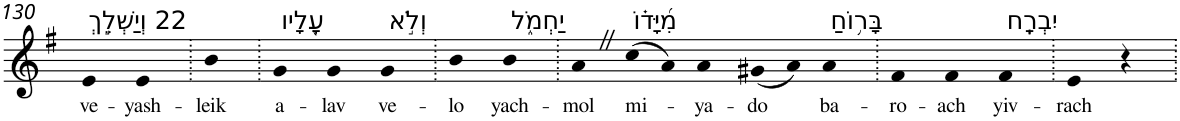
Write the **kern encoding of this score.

**kern	**text
*part1	*part1
*staff1	*staff1
*I"Piano	*
*I'Pno	*
!!LO:PB:g=z
*clefG2	*
*k[f#]	*
*G:	*
=130	=130
!LO:TX:a:t=22 וְיַשְׁלֵ֣ךְ	!
!	!LO:LY:b
4e	ve-
!	!LO:LY:b
4e	-yash-
=131.	=131.
!	!LO:LY:b
4b	-leik
=132.	=132.
!LO:TX:a:t=עָ֭לָיו	!
!	!LO:LY:b
4g	a-
!	!LO:LY:b
4g	-lav
!LO:TX:a:t=וְלֹ֣א	!
!	!LO:LY:b
4g	ve-
=133.	=133.
!	!LO:LY:b
4b	-lo
!LO:TX:a:t=יַחְמֹ֑ל	!
!	!LO:LY:b
4b	yach-
=134.	=134.
!	!LO:LY:b
4aZ	-mol
!LO:TX:a:t=מִ֝יָּד֗וֹ	!
!	!LO:LY:b
(8cc	mi-
8a)	.
!	!LO:LY:b
4a	-ya-
!	!LO:LY:b
(8g#X	-do
8a)	.
!LO:TX:a:t=בָּר֥וֹחַ	!
!	!LO:LY:b
4a	ba-
=135.	=135.
!	!LO:LY:b
4f#	-ro-
!	!LO:LY:b
4f#	-ach
!LO:TX:a:t=יִבְרָֽח	!
!	!LO:LY:b
4f#	yiv-
=136.	=136.
!	!LO:LY:b
4e	-rach
4r	.
=.	=.
*-	*-
